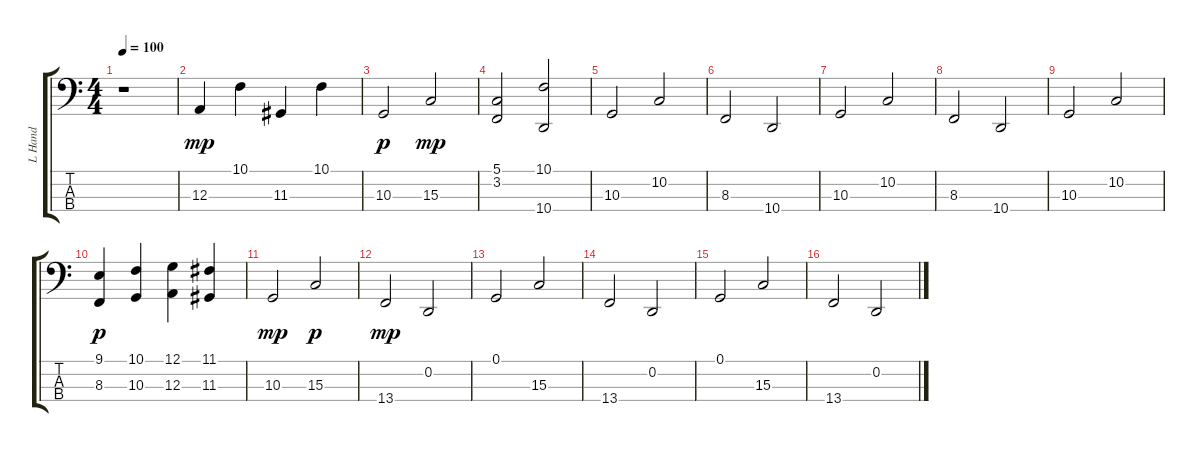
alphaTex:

\track ("L Hand" "L Hand") {instrument acousticgrandpiano}
\staff {score tabs}
\tuning (G2 D2 A1 E1) {hide}
\ts (4 4)
\tempo 100
\clef f4
\ks c
r.1{dy mp instrument acousticgrandpiano} |
12.3.4 10.1.4 11.3.4 10.1.4 |
10.3.2{dy p} 15.3.2{dy mp} |
(5.1 3.2).2 (10.1 10.4).2 |
10.3.2 10.2.2 |
8.3.2 10.4.2 |
10.3.2 10.2.2 |
8.3.2 10.4.2 |
10.3.2 10.2.2 |
(9.1 8.3).4{dy p} (10.1 10.3).4 (12.1 12.3).4 (11.1 11.3).4 |
10.3.2{dy mp} 15.3.2{dy p} |
13.4.2{dy mp} 0.2.2 |
0.1.2 15.3.2 |
13.4.2 0.2.2 |
0.1.2 15.3.2 |
13.4.2 0.2.2
